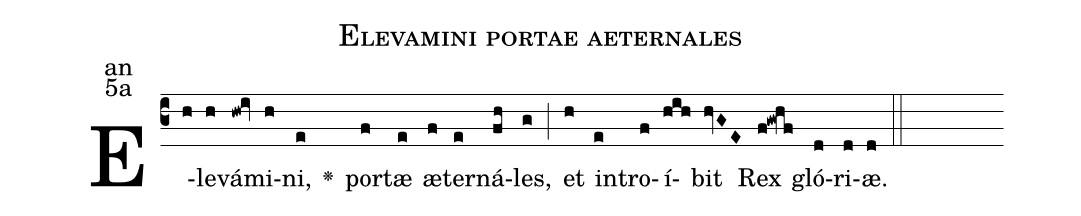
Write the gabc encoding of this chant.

name:Elevamini portae aeternales;
office-part:an;
mode:5a;
%%
(c3)E(h)le(h)vá(hw!iv)mi(h)ni,(e) <v>\greheightstar</v>() por(f)tæ(e) æ(f)ter(e)ná(fh)les,(g) (;) et(h) in(e)tro(f)í(hih)bit(hvGE) Rex(f!gw!hf) gló(d)ri(d)æ.(d) (::)
